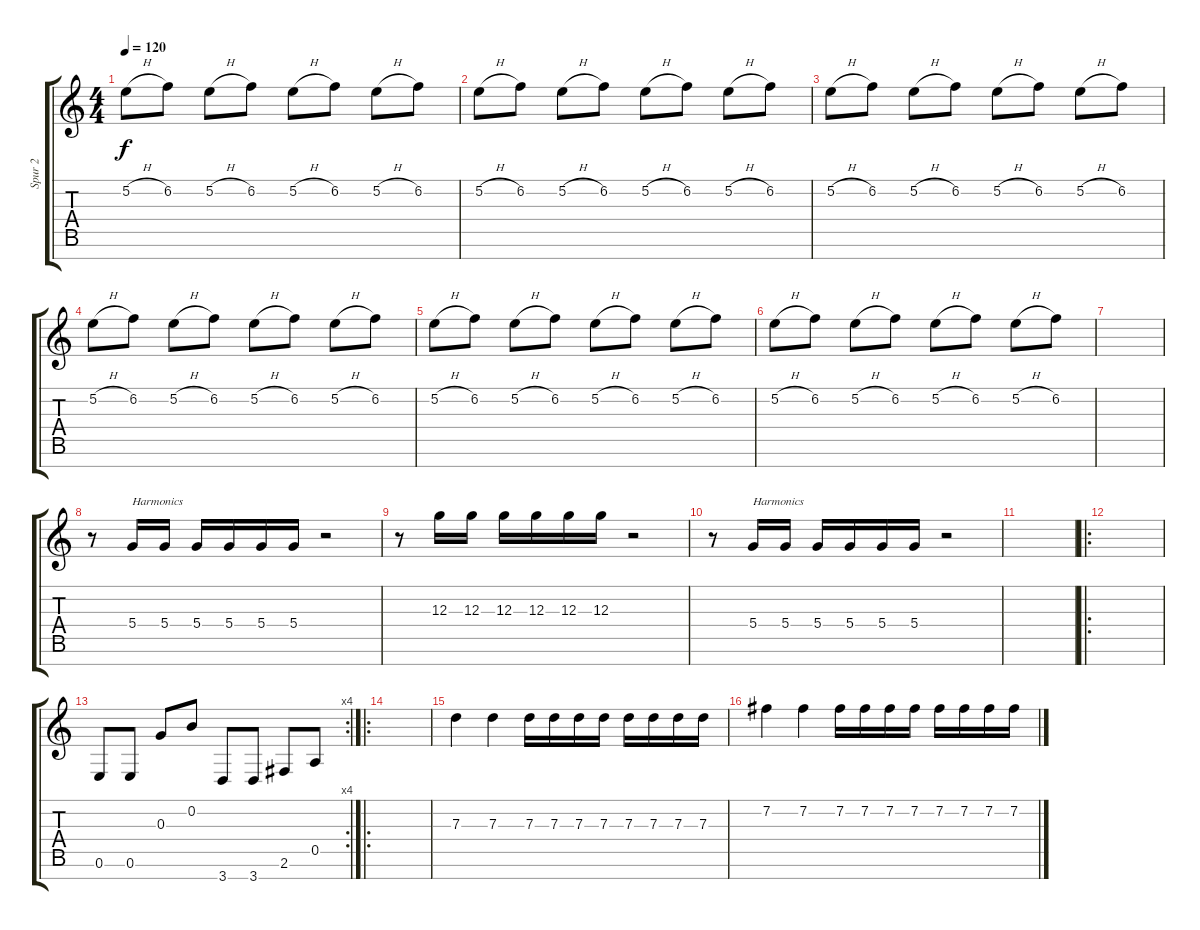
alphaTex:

\track ("Spur 2" "Spur 2") {instrument distortionguitar}
\staff {score tabs}
\tuning (E4 B3 G3 D3 A2 E2 B1) {hide}
\ts (4 4)
\tempo 120
\clef g2
\ks c
5.2{h}.8{dy f instrument distortionguitar} 6.2.8 5.2{h}.8 6.2.8 5.2{h}.8 6.2.8 5.2{h}.8 6.2.8 |
5.2{h}.8 6.2.8 5.2{h}.8 6.2.8 5.2{h}.8 6.2.8 5.2{h}.8 6.2.8 |
5.2{h}.8 6.2.8 5.2{h}.8 6.2.8 5.2{h}.8 6.2.8 5.2{h}.8 6.2.8 |
5.2{h}.8 6.2.8 5.2{h}.8 6.2.8 5.2{h}.8 6.2.8 5.2{h}.8 6.2.8 |
5.2{h}.8 6.2.8 5.2{h}.8 6.2.8 5.2{h}.8 6.2.8 5.2{h}.8 6.2.8 |
5.2{h}.8 6.2.8 5.2{h}.8 6.2.8 5.2{h}.8 6.2.8 5.2{h}.8 6.2.8 |
|
r.8 5.4.16{txt "Harmonics"} 5.4.16 5.4.16 5.4.16 5.4.16 5.4.16 r.2 |
r.8 12.3.16 12.3.16 12.3.16 12.3.16 12.3.16 12.3.16 r.2 |
r.8 5.4.16{txt "Harmonics"} 5.4.16 5.4.16 5.4.16 5.4.16 5.4.16 r.2 |
|
\ro
|
\rc 4
0.6.8 0.6.8 0.3.8 0.2.8 3.7.8 3.7.8 2.6.8 0.5.8 |
\ro
|
7.3.4 7.3.4 7.3.16 7.3.16 7.3.16 7.3.16 7.3.16 7.3.16 7.3.16 7.3.16 |
7.2.4 7.2.4 7.2.16 7.2.16 7.2.16 7.2.16 7.2.16 7.2.16 7.2.16 7.2.16
